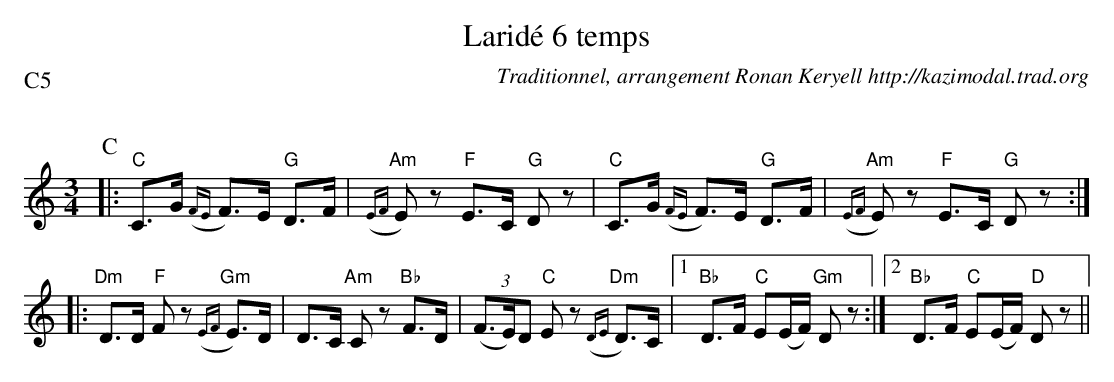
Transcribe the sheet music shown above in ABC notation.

X:1
T:Larid\'e 6 temps
C:Traditionnel, arrangement Ronan Keryell http://kazimodal.trad.org
Q:C2=100--108
Q:C2=160
P:C5
M:3/4
K:C
P:C
|: "C"C>G ({FE}F>)E "G"D>F | "Am"({EF}E)z "F"E>C "G"Dz |\
	"C"C>G ({FE}F>)E "G"D>F | "Am"({EF}E)z "F"E>C "G"Dz :|
|: "Dm"D>D "F"Fz "Gm"({EF}E>)D | D>C "Am"Cz "Bb"F>D |\
	((3F>E)D "C"Ez "Dm"({DE}D>)C |1 "Bb"D>F "C"E(E/2F/2) "Gm"Dz :|2\
	 "Bb"D>F "C"E(E/2F/2) "D"Dz ||
